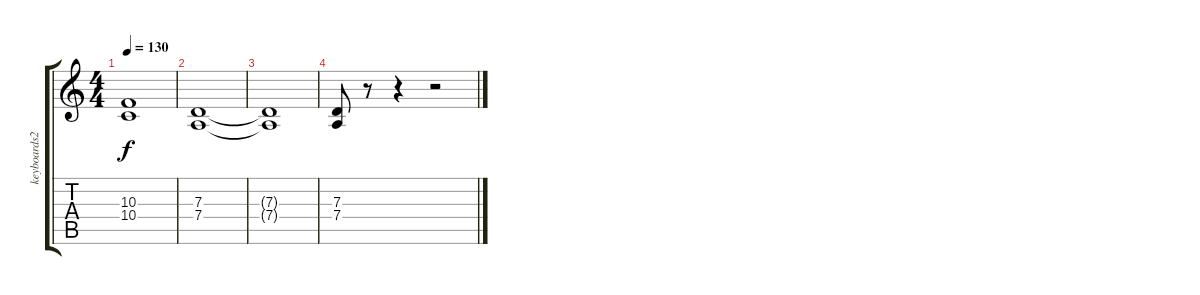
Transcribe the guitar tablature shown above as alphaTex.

\track ("keyboards2" "keyboards2") {instrument choiraahs}
\staff {score tabs}
\tuning (E4 B3 G3 D3 A2 E2) {hide}
\ts (4 4)
\tempo 130
\clef g2
\ks c
(10.3 10.4).1{dy f} |
(7.3 7.4).1 |
(7.3{t} 7.4{t}).1 |
(7.3 7.4).8 r.8 r.4 r.2
